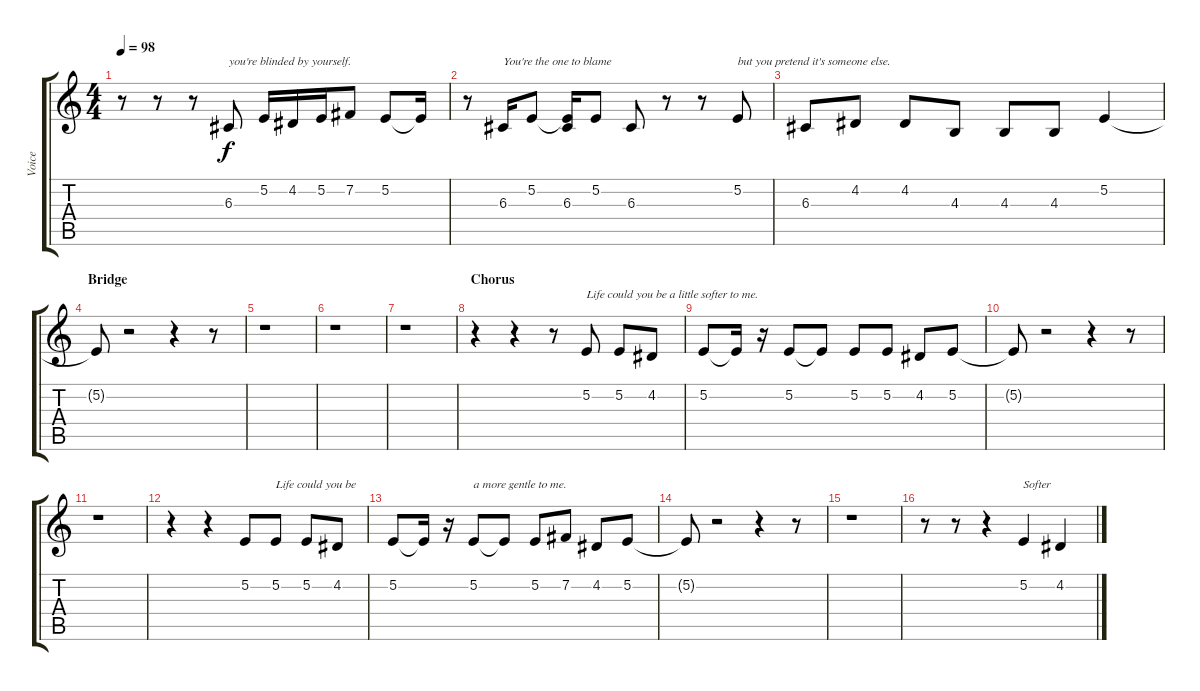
\track ("Voice" "Voice") {instrument englishhorn}
\staff {score tabs}
\tuning (E4 B3 G3 D3 A2 E2) {hide}
\ts (4 4)
\tempo 98
\clef g2
\ks c
r.8{dy f} r.8 r.8 6.3.8{txt "you're blinded by yourself."} 5.2.16 4.2.16 5.2.16 7.2.8 5.2.8 5.2{t}.16 |
r.8 6.3.16{txt "You're the one to blame "} 5.2.8 (5.2{t} 6.3).16 5.2.8 6.3.8 r.8 r.8 5.2.8{txt "but you pretend it's someone else. "} |
6.3.8 4.2.8 4.2.8 4.3.8 4.3.8 4.3.8 5.2.4 |
\section ("" "Bridge")
5.2{t}.8 r.2 r.4 r.8 |
r.1 |
r.1 |
r.1 |
\section ("" "Chorus")
r.4 r.4 r.8 5.2.8{txt "Life could you be a little softer to me."} 5.2.8 4.2.8 |
5.2.8 5.2{t}.16 r.16 5.2.8 5.2{t}.8 5.2.8 5.2.8 4.2.8 5.2.8 |
5.2{t}.8 r.2 r.4 r.8 |
r.1 |
r.4 r.4 5.2.8 5.2.8{txt "Life could you be "} 5.2.8 4.2.8 |
5.2.8 5.2{t}.16 r.16 5.2.8{txt "a more gentle to me."} 5.2{t}.8 5.2.8 7.2.8 4.2.8 5.2.8 |
5.2{t}.8 r.2 r.4 r.8 |
r.1 |
r.8 r.8 r.4 5.2.4{txt "Softer"} 4.2.4
